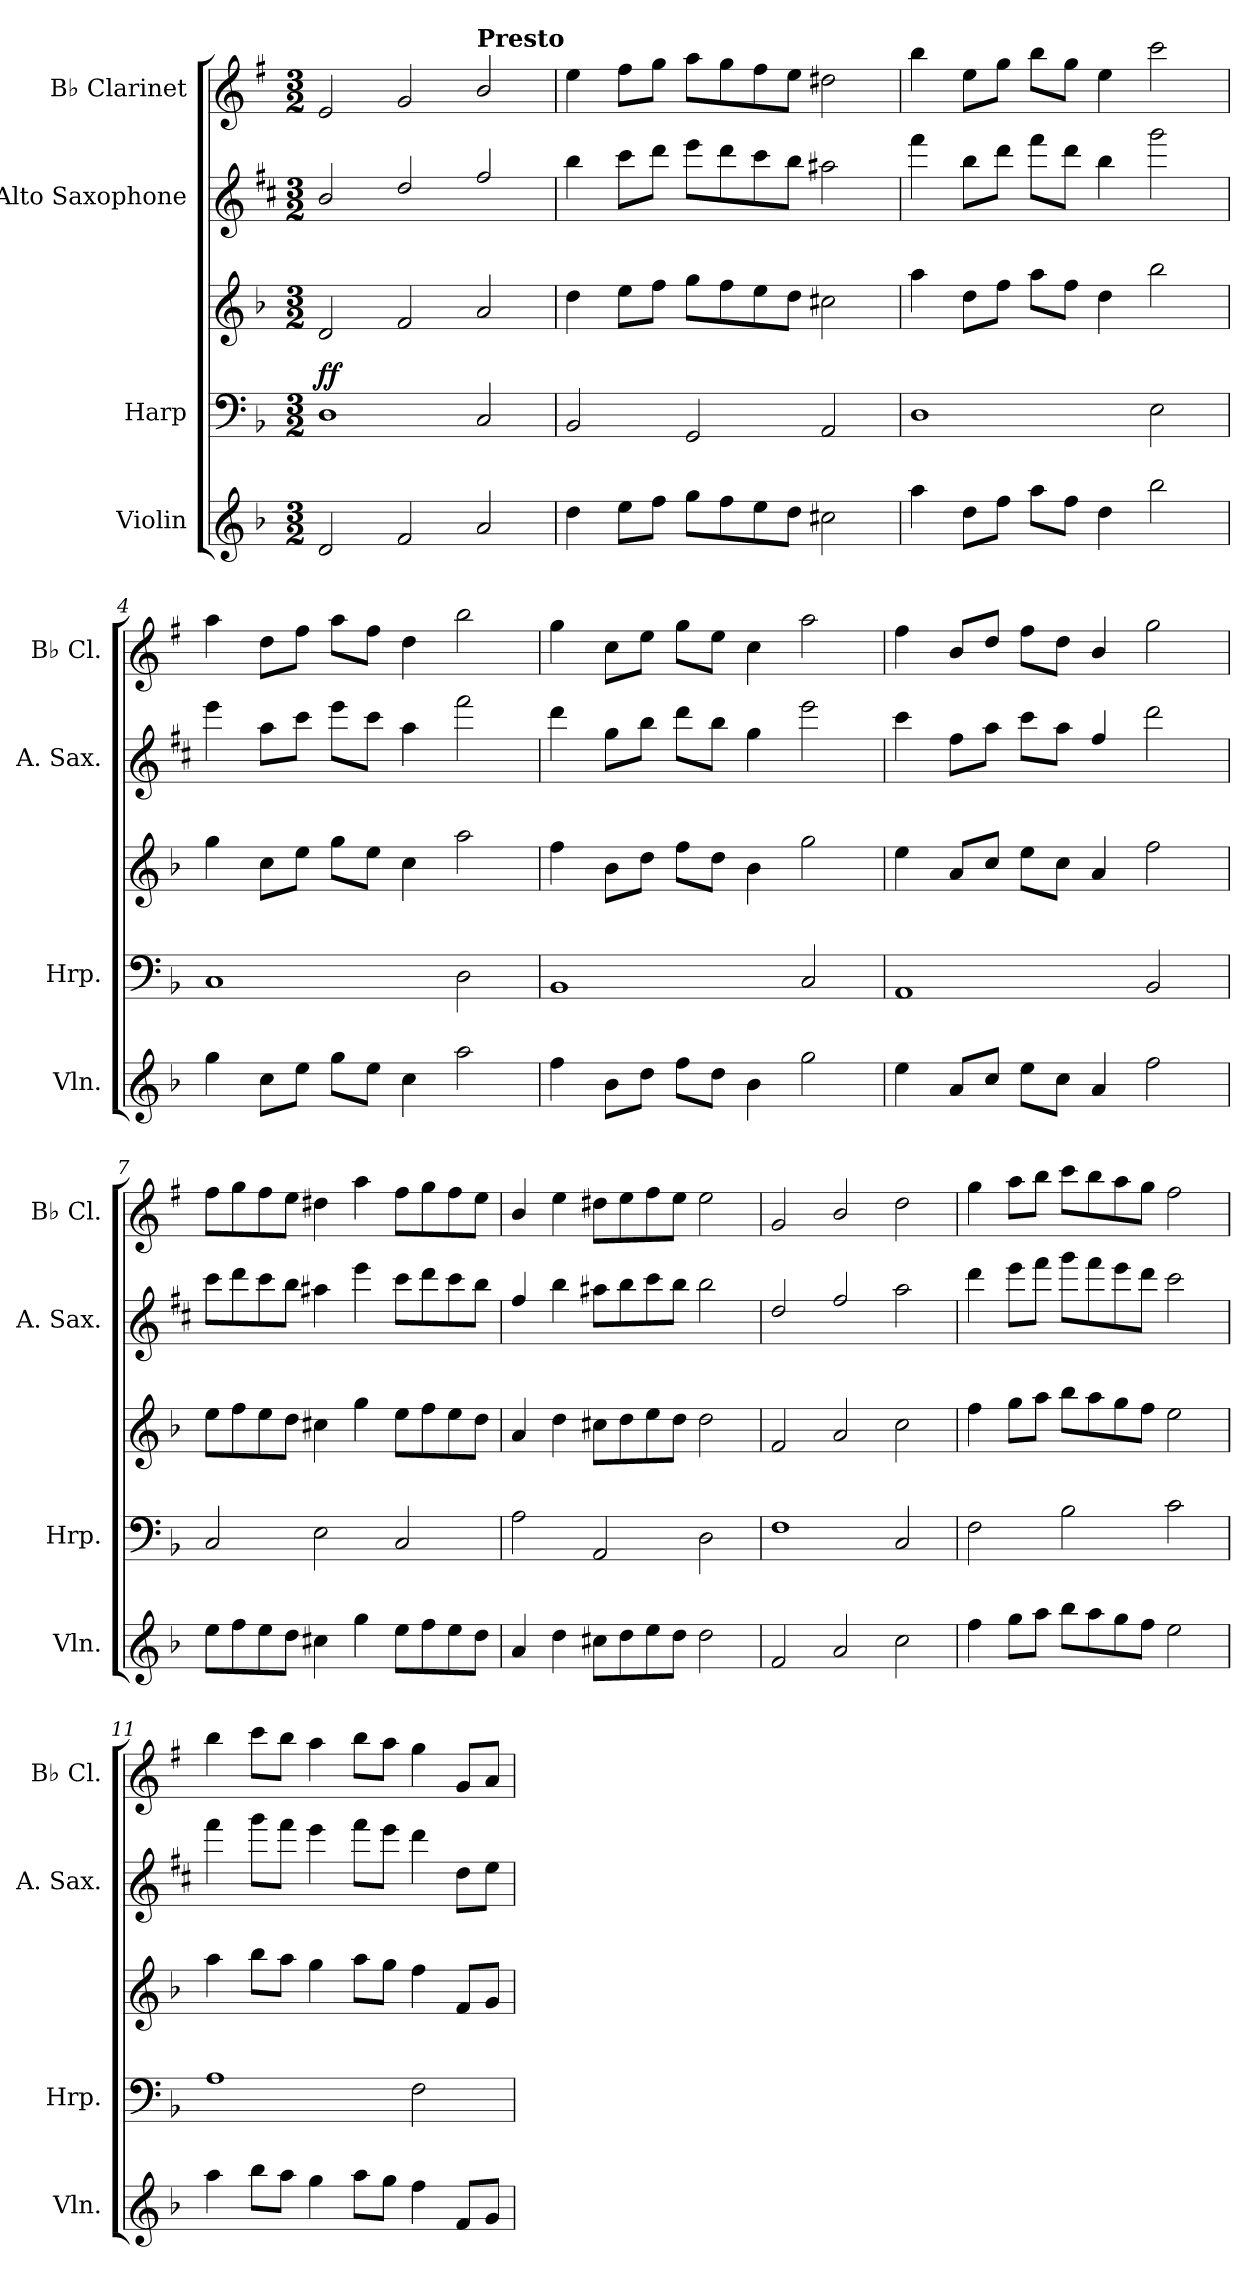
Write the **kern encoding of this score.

**kern	**kern	**kern	**dynam	**kern	**kern
*part4	*part3	*part3	*part3	*part2	*part1
*staff5	*staff4	*staff3	*staff3/4	*staff2	*staff1
*I"Violin	*I"Harp	*	*	*I"Alto Saxophone	*I"B♭ Clarinet
*I'Vln.	*I'Hrp.	*	*	*I'A. Sax.	*I'B♭ Cl.
*clefG2	*clefF4	*clefG2	*	*clefG2	*clefG2
*	*	*	*	*ITrd5c9	*ITrd1c2
*k[b-]	*k[b-]	*k[b-]	*	*k[b-]	*k[b-]
*F:	*F:	*F:	*	*F:	*F:
*M3/2	*M3/2	*M3/2	*	*M3/2	*M3/2
=1	=1	=1	=1	=1	=1
!	!	!	!LO:DY:a=2	!	!
2d/	1D	2d/	ff	2d/	2d/
2f/	.	2f/	.	2f/	2f/
!	!	!	!	!	!LO:TX:a:B:t=Presto
2a/	2C/	2a/	.	2a/	2a/
=2	=2	=2	=2	=2	=2
4dd\	2BB-/	4dd\	.	4dd\	4dd\
8ee\L	.	8ee\L	.	8ee\L	8ee\L
8ff\J	.	8ff\J	.	8ff\J	8ff\J
8gg\L	2GG/	8gg\L	.	8gg\L	8gg\L
8ff\	.	8ff\	.	8ff\	8ff\
8ee\	.	8ee\	.	8ee\	8ee\
8dd\J	.	8dd\J	.	8dd\J	8dd\J
2cc#X\	2AA/	2cc#X\	.	2cc#X\	2cc#X\
=3	=3	=3	=3	=3	=3
4aa\	1D	4aa\	.	4aa\	4aa\
8dd\L	.	8dd\L	.	8dd\L	8dd\L
8ff\J	.	8ff\J	.	8ff\J	8ff\J
8aa\L	.	8aa\L	.	8aa\L	8aa\L
8ff\J	.	8ff\J	.	8ff\J	8ff\J
4dd\	.	4dd\	.	4dd\	4dd\
2bb-\	2E\	2bb-\	.	2bb-\	2bb-\
=4	=4	=4	=4	=4	=4
4gg\	1C	4gg\	.	4gg\	4gg\
8cc\L	.	8cc\L	.	8cc\L	8cc\L
8ee\J	.	8ee\J	.	8ee\J	8ee\J
8gg\L	.	8gg\L	.	8gg\L	8gg\L
8ee\J	.	8ee\J	.	8ee\J	8ee\J
4cc\	.	4cc\	.	4cc\	4cc\
2aa\	2D\	2aa\	.	2aa\	2aa\
=5	=5	=5	=5	=5	=5
4ff\	1BB-	4ff\	.	4ff\	4ff\
8b-\L	.	8b-\L	.	8b-\L	8b-\L
8dd\J	.	8dd\J	.	8dd\J	8dd\J
8ff\L	.	8ff\L	.	8ff\L	8ff\L
8dd\J	.	8dd\J	.	8dd\J	8dd\J
4b-\	.	4b-\	.	4b-\	4b-\
2gg\	2C/	2gg\	.	2gg\	2gg\
!!LO:LB:g=z
=6	=6	=6	=6	=6	=6
4ee\	1AA	4ee\	.	4ee\	4ee\
8a/L	.	8a/L	.	8a\L	8a/L
8cc\J	.	8cc\J	.	8cc\J	8cc/J
8ee\L	.	8ee\L	.	8ee\L	8ee\L
8cc\J	.	8cc\J	.	8cc\J	8cc\J
4a/	.	4a/	.	4a/	4a/
2ff\	2BB-/	2ff\	.	2ff\	2ff\
=7	=7	=7	=7	=7	=7
8ee\L	2C/	8ee\L	.	8ee\L	8ee\L
8ff\	.	8ff\	.	8ff\	8ff\
8ee\	.	8ee\	.	8ee\	8ee\
8dd\J	.	8dd\J	.	8dd\J	8dd\J
4cc#X\	2E\	4cc#X\	.	4cc#X\	4cc#X\
4gg\	.	4gg\	.	4gg\	4gg\
8ee\L	2C/	8ee\L	.	8ee\L	8ee\L
8ff\	.	8ff\	.	8ff\	8ff\
8ee\	.	8ee\	.	8ee\	8ee\
8dd\J	.	8dd\J	.	8dd\J	8dd\J
=8	=8	=8	=8	=8	=8
4a/	2A\	4a/	.	4a/	4a/
4dd\	.	4dd\	.	4dd\	4dd\
8cc#X\L	2AA/	8cc#X\L	.	8cc#X\L	8cc#X\L
8dd\	.	8dd\	.	8dd\	8dd\
8ee\	.	8ee\	.	8ee\	8ee\
8dd\J	.	8dd\J	.	8dd\J	8dd\J
2dd\	2D\	2dd\	.	2dd\	2dd\
=9	=9	=9	=9	=9	=9
2f/	1F	2f/	.	2f/	2f/
2a/	.	2a/	.	2a/	2a/
2cc\	2C/	2cc\	.	2cc\	2cc\
=10	=10	=10	=10	=10	=10
4ff\	2F\	4ff\	.	4ff\	4ff\
8gg\L	.	8gg\L	.	8gg\L	8gg\L
8aa\J	.	8aa\J	.	8aa\J	8aa\J
8bb-\L	2B-\	8bb-\L	.	8bb-\L	8bb-\L
8aa\	.	8aa\	.	8aa\	8aa\
8gg\	.	8gg\	.	8gg\	8gg\
8ff\J	.	8ff\J	.	8ff\J	8ff\J
2ee\	2c\	2ee\	.	2ee\	2ee\
!!LO:LB:g=z
=11	=11	=11	=11	=11	=11
4aa\	1A	4aa\	.	4aa\	4aa\
8bb-\L	.	8bb-\L	.	8bb-\L	8bb-\L
8aa\J	.	8aa\J	.	8aa\J	8aa\J
4gg\	.	4gg\	.	4gg\	4gg\
8aa\L	.	8aa\L	.	8aa\L	8aa\L
8gg\J	.	8gg\J	.	8gg\J	8gg\J
4ff\	2F\	4ff\	.	4ff\	4ff\
8f/L	.	8f/L	.	8f\L	8f/L
8g/J	.	8g/J	.	8g\J	8g/J
=	=	=	=	=	=
*-	*-	*-	*-	*-	*-
